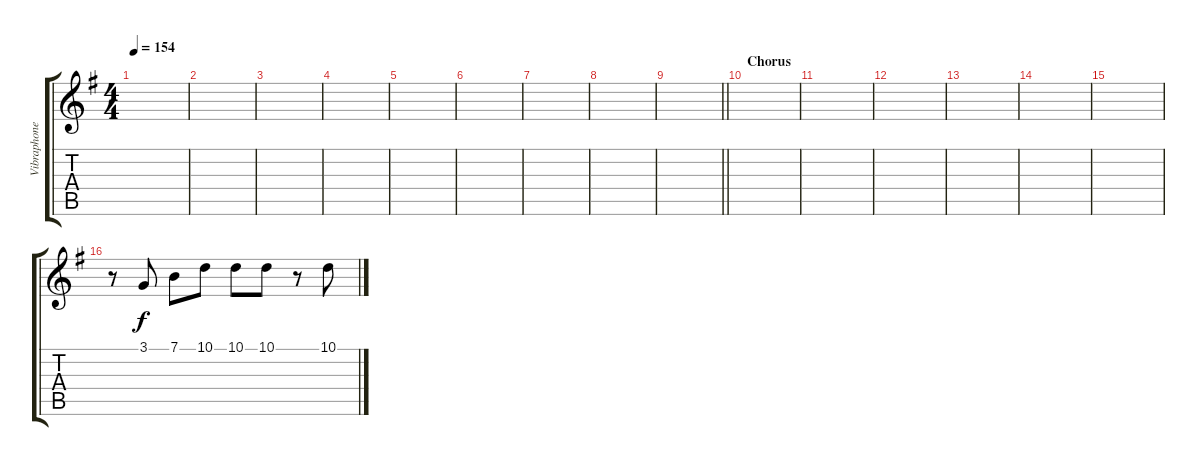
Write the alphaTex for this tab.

\track ("Vibraphone" "Vibraphone") {instrument vibraphone}
\staff {score tabs}
\tuning (E4 B3 G3 D3 A2 E2) {hide}
\ts (4 4)
\tempo 154
\clef g2
\ks g
|
|
|
|
|
|
|
|
\barLineRight lightlight
|
\section ("" "Chorus")
|
|
|
|
|
|
r.8 3.1.8 7.1.8 10.1.8 10.1.8 10.1.8 r.8 10.1.8
